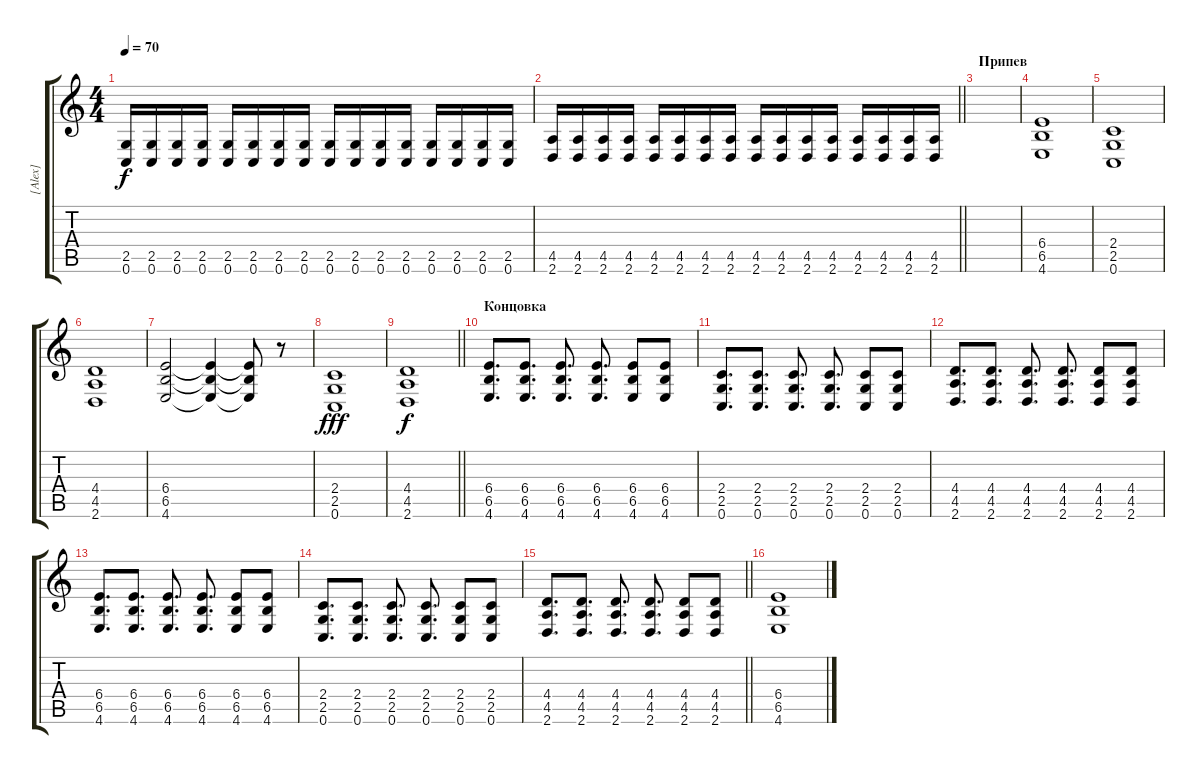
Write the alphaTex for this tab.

\track ("[Alex]" "[Alex]") {instrument distortionguitar}
\staff {score tabs}
\tuning (C4 G3 Eb3 Bb2 F2 C2) {hide}
\ts (4 4)
\tempo 70
\clef g2
\ks c
(2.5 0.6).16{dy f} (2.5 0.6).16 (2.5 0.6).16 (2.5 0.6).16 (2.5 0.6).16 (2.5 0.6).16 (2.5 0.6).16 (2.5 0.6).16 (2.5 0.6).16 (2.5 0.6).16 (2.5 0.6).16 (2.5 0.6).16 (2.5 0.6).16 (2.5 0.6).16 (2.5 0.6).16 (2.5 0.6).16 |
\barLineRight lightlight
(4.5 2.6).16 (4.5 2.6).16 (4.5 2.6).16 (4.5 2.6).16 (4.5 2.6).16 (4.5 2.6).16 (4.5 2.6).16 (4.5 2.6).16 (4.5 2.6).16 (4.5 2.6).16 (4.5 2.6).16 (4.5 2.6).16 (4.5 2.6).16 (4.5 2.6).16 (4.5 2.6).16 (4.5 2.6).16 |
\section ("" "Припев")
|
(6.4 6.5 4.6).1{instrument distortionguitar} |
(2.4 2.5 0.6).1 |
(4.4 4.5 2.6).1 |
(6.4 6.5 4.6).2 (6.4{t} 6.5{t} 4.6{t}).4 (6.4{t} 6.5{t} 4.6{t}).8 r.8 |
(2.4 2.5 0.6).1{dy fff} |
\barLineRight lightlight
(4.4 4.5 2.6).1{dy f} |
\section ("" "Концовка")
(6.4 6.5 4.6).8{d} (6.4 6.5 4.6).8{d} (6.4 6.5 4.6).8{d} (6.4 6.5 4.6).8{d} (6.4 6.5 4.6).8 (6.4 6.5 4.6).8 |
(2.4 2.5 0.6).8{d} (2.4 2.5 0.6).8{d} (2.4 2.5 0.6).8{d} (2.4 2.5 0.6).8{d} (2.4 2.5 0.6).8 (2.4 2.5 0.6).8 |
(4.4 4.5 2.6).8{d} (4.4 4.5 2.6).8{d} (4.4 4.5 2.6).8{d} (4.4 4.5 2.6).8{d} (4.4 4.5 2.6).8 (4.4 4.5 2.6).8 |
(6.4 6.5 4.6).8{d} (6.4 6.5 4.6).8{d} (6.4 6.5 4.6).8{d} (6.4 6.5 4.6).8{d} (6.4 6.5 4.6).8 (6.4 6.5 4.6).8 |
(2.4 2.5 0.6).8{d} (2.4 2.5 0.6).8{d} (2.4 2.5 0.6).8{d} (2.4 2.5 0.6).8{d} (2.4 2.5 0.6).8 (2.4 2.5 0.6).8 |
\barLineRight lightlight
(4.4 4.5 2.6).8{d} (4.4 4.5 2.6).8{d} (4.4 4.5 2.6).8{d} (4.4 4.5 2.6).8{d} (4.4 4.5 2.6).8 (4.4 4.5 2.6).8 |
(6.4 6.5 4.6).1
